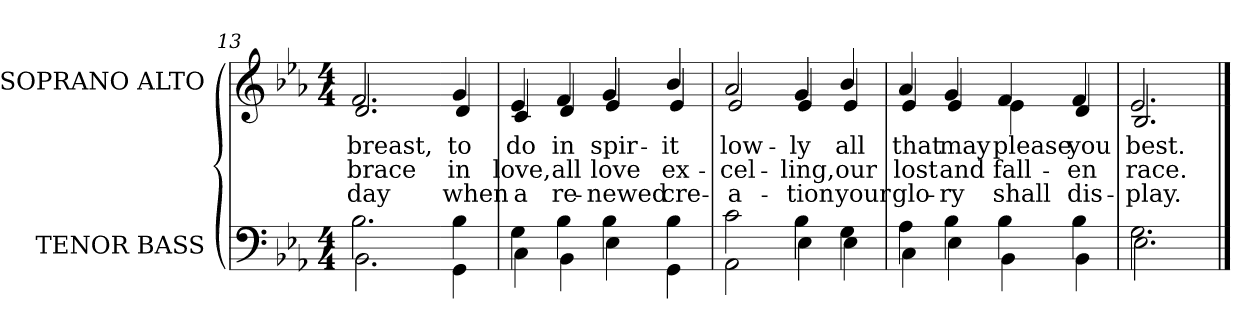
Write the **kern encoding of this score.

**kern	**kern	**text	**text	**text
*part2	*part1	*part1	*part1	*part1
*staff2	*staff1	*staff1	*staff1	*staff1
*I"TENOR BASS	*I"SOPRANO ALTO	*	*	*
*I'T. B.	*I'S. A.	*	*	*
*clefF4	*clefG2	*	*	*
*k[b-e-a-]	*k[b-e-a-]	*	*	*
*E-:	*E-:	*	*	*
*M4/4	*M4/4	*	*	*
=13	=13	=13	=13	=13
*^	*	*	*	*
!	!	!	!LO:LY:b:color=#000000	!LO:LY:b:color=#000000	!LO:LY:b:color=#000000
*	*	*^	*	*	*
2.B-i\	2.BB-i\	2.fi/	2.di/	breast,	-brace	day
!!LO:LB:g=z	!!
=14-	=14-	=14-	=14-	=14-	=14-	=14-
!	!	!	!	!LO:LY:b:color=#000000	!LO:LY:b:color=#000000	!LO:LY:b:color=#000000
4B-i\	4GGi\	4gi/	4di/	to	in	when
=15	=15	=15	=15	=15	=15	=15
!	!	!	!	!LO:LY:b:color=#000000	!LO:LY:b:color=#000000	!LO:LY:b:color=#000000
4Gi\	4Ci\	4e-i/	4ci/	do	love,	a
!	!	!	!	!LO:LY:b:color=#000000	!LO:LY:b:color=#000000	!LO:LY:b:color=#000000
4B-i\	4BB-i\	4fi/	4di/	in	all	re-
!	!	!	!	!LO:LY:b:color=#000000	!LO:LY:b:color=#000000	!LO:LY:b:color=#000000
4B-i\	4E-i\	4gi/	4e-i/	spir-	love	-newed
!	!	!	!	!LO:LY:b:color=#000000	!LO:LY:b:color=#000000	!LO:LY:b:color=#000000
4B-i\	4GGi\	4b-i/	4e-i/	-it	ex-	cre-
=16	=16	=16	=16	=16	=16	=16
!	!	!	!	!LO:LY:b:color=#000000	!LO:LY:b:color=#000000	!LO:LY:b:color=#000000
2ci\	2AA-i\	2a-i/	2e-i/	low-	-cel-	-a-
!	!	!	!	!LO:LY:b:color=#000000	!LO:LY:b:color=#000000	!LO:LY:b:color=#000000
4B-i\	4E-i\	4gi/	4e-i/	-ly	-ling,	-tion
!	!	!	!	!LO:LY:b:color=#000000	!LO:LY:b:color=#000000	!LO:LY:b:color=#000000
4Gi\	4E-i\	4b-i/	4e-i/	all	our	your
=17	=17	=17	=17	=17	=17	=17
!	!	!	!	!LO:LY:b:color=#000000	!LO:LY:b:color=#000000	!LO:LY:b:color=#000000
4A-i\	4Ci\	4a-i/	4e-i/	that	lost	glo-
!	!	!	!	!LO:LY:b:color=#000000	!LO:LY:b:color=#000000	!LO:LY:b:color=#000000
4B-i\	4E-i\	4gi/	4e-i/	may	and	-ry
!	!	!	!	!LO:LY:b:color=#000000	!LO:LY:b:color=#000000	!LO:LY:b:color=#000000
4B-i\	4BB-i\	4fi/	4e-i\	please	fall-	shall
!	!	!	!	!LO:LY:b:color=#000000	!LO:LY:b:color=#000000	!LO:LY:b:color=#000000
4B-i\	4BB-i\	4fi/	4di/	you	-en	dis-
=18	=18	=18	=18	=18	=18	=18
!	!	!	!	!LO:LY:b:color=#000000	!LO:LY:b:color=#000000	!LO:LY:b:color=#000000
2.Gi\	2.E-i\	2.e-i/	2.B-i/	best.	race.	-play.
*v	*v	*	*	*	*	*
*	*v	*v	*	*	*
==	==	==	==	==
*-	*-	*-	*-	*-
